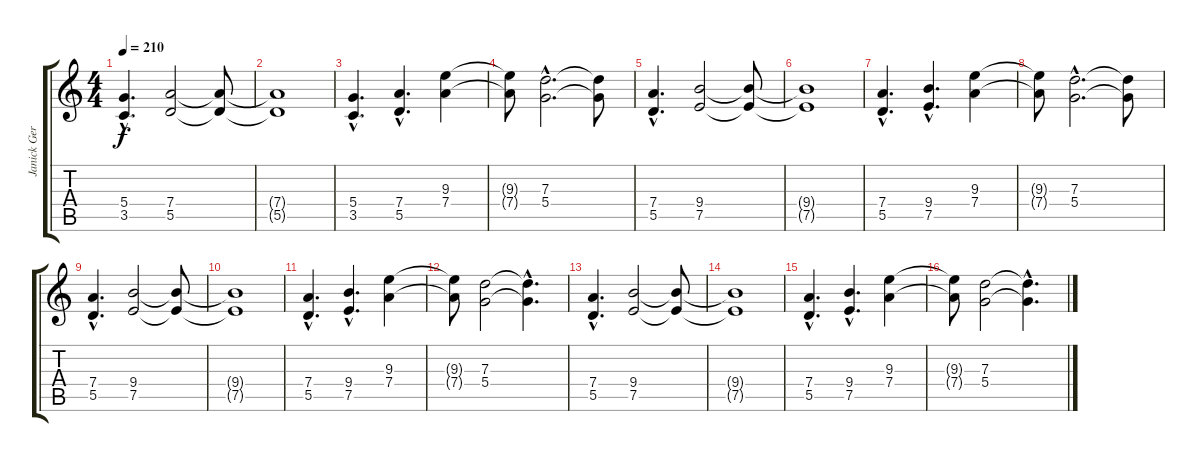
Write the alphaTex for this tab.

\track ("Janick Gers" "Janick Ger") {instrument distortionguitar}
\staff {score tabs}
\tuning (E4 B3 G3 D3 A2 E2) {hide}
\ts (4 4)
\tempo 210
\clef g2
\ks c
(5.4{hac} 3.5{hac}).4{d dy f} (7.4 5.5).2 (7.4{t} 5.5{t}).8 |
(7.4{t} 5.5{t}).1 |
(5.4{hac} 3.5{hac}).4{d} (7.4{hac} 5.5{hac}).4{d} (9.3 7.4).4 |
(9.3{t} 7.4{t}).8 (7.3{hac} 5.4{hac}).2{d} (7.3{t} 5.4{t}).8 |
(7.4{hac} 5.5{hac}).4{d} (9.4 7.5).2 (9.4{t} 7.5{t}).8 |
(9.4{t} 7.5{t}).1 |
(7.4{hac} 5.5{hac}).4{d} (9.4{hac} 7.5{hac}).4{d} (9.3 7.4).4 |
(9.3{t} 7.4{t}).8 (7.3{hac} 5.4{hac}).2{d} (7.3{t} 5.4{t}).8 |
(7.4{hac} 5.5{hac}).4{d} (9.4 7.5).2 (9.4{t} 7.5{t}).8 |
(9.4{t} 7.5{t}).1 |
(7.4{hac} 5.5{hac}).4{d} (9.4{hac} 7.5{hac}).4{d} (9.3 7.4).4 |
(9.3{t} 7.4{t}).8 (7.3 5.4).2 (7.3{hac t} 5.4{hac t}).4{d} |
(7.4{hac} 5.5{hac}).4{d} (9.4 7.5).2 (9.4{t} 7.5{t}).8 |
(9.4{t} 7.5{t}).1 |
(7.4{hac} 5.5{hac}).4{d} (9.4{hac} 7.5{hac}).4{d} (9.3 7.4).4 |
(9.3{t} 7.4{t}).8 (7.3 5.4).2 (7.3{hac t} 5.4{hac t}).4{d}
